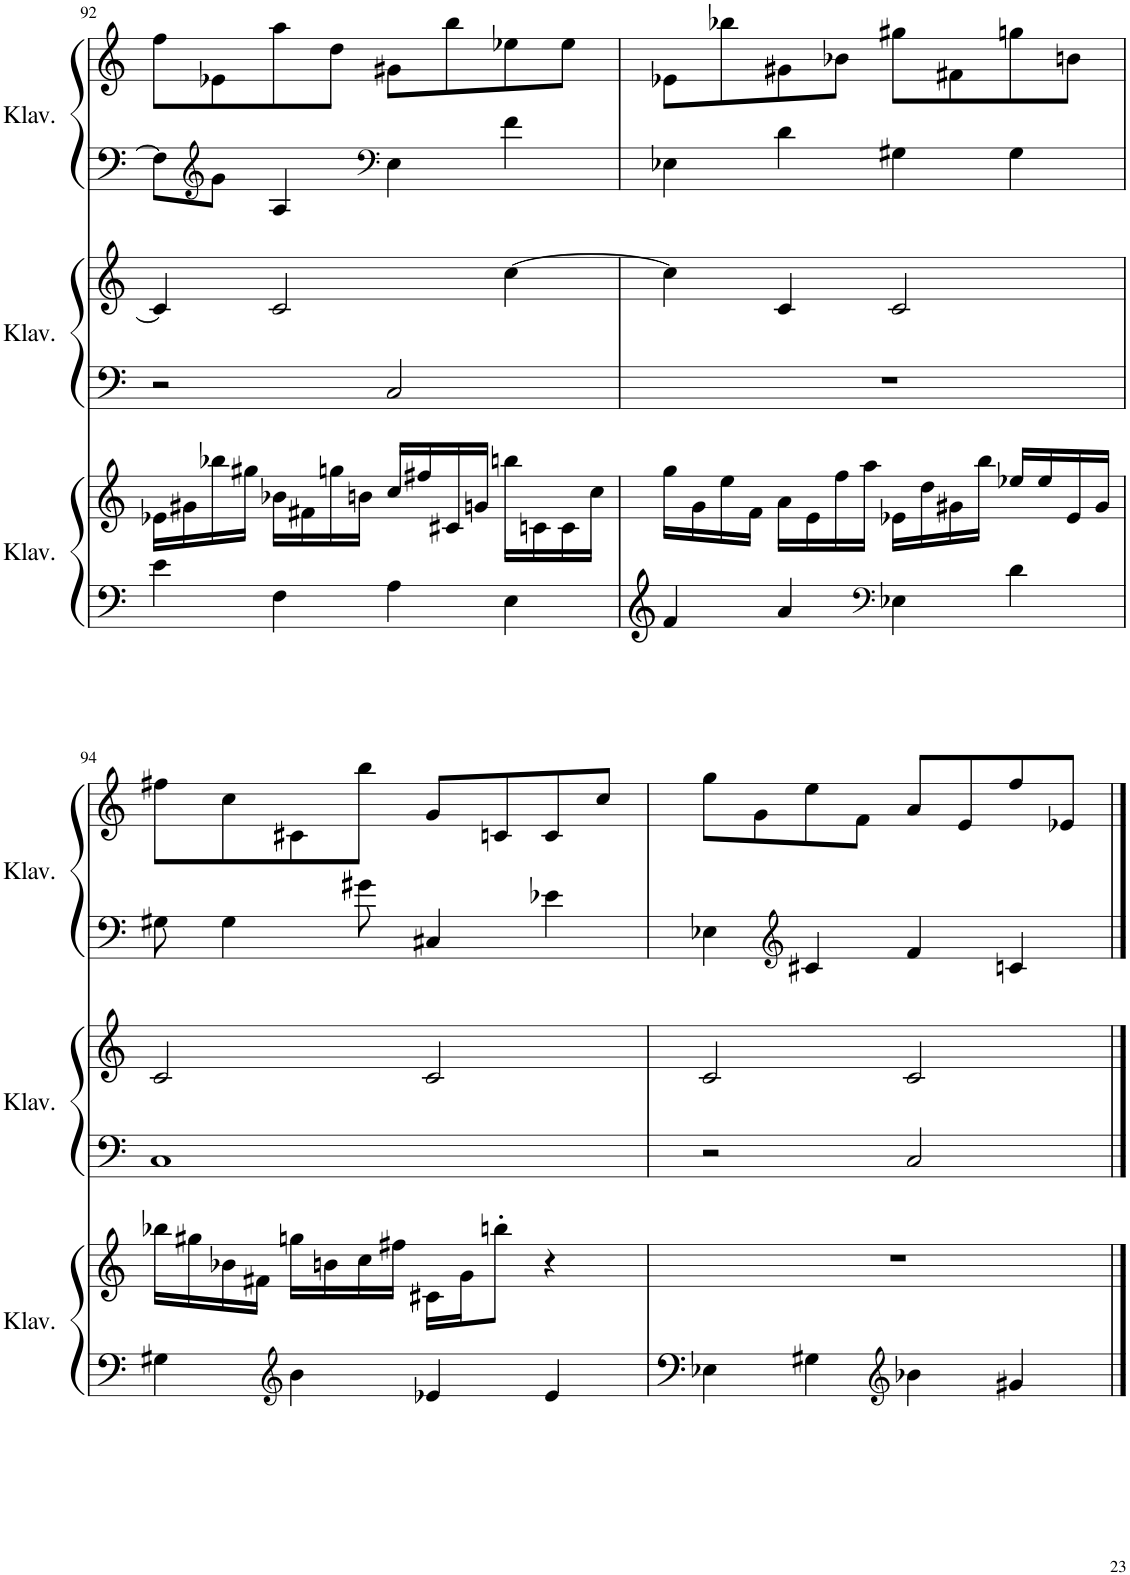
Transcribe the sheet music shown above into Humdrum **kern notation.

**kern	**kern	**kern	**kern	**kern	**kern
*part3	*part3	*part2	*part2	*part1	*part1
*staff6	*staff5	*staff4	*staff3	*staff2	*staff1
*I"Klavier	*	*I"Klavier	*	*I"Klavier	*
*I'Klav.	*	*I'Klav.	*	*I'Klav.	*
!!LO:PB:g=z
*clefF4	*clefG2	*clefF4	*clefG2	*clefF4	*clefG2
*k[]	*k[]	*k[]	*k[]	*k[]	*k[]
*M4/4	*M4/4	*M4/4	*M4/4	*M4/4	*M4/4
=92	=92	=92	=92	=92	=92
4e\	16e-X\LL	2r	4c/]	8F\L]	8ff\L
.	16g#X\	.	.	.	.
*	*	*	*	*clefG2	*
.	16bb-X\	.	.	8g\J	8e-X\
.	16gg#X\JJ	.	.	.	.
4F\	16b-X\LL	.	2c/	4A/	8aa\
.	16f#X\	.	.	.	.
.	16ggn\	.	.	.	8dd\J
.	16bn\JJ	.	.	.	.
*	*	*	*	*clefF4	*
4A\	16cc/LL	2C/	.	4E\	8g#X\L
.	16ff#X/	.	.	.	.
.	16c#X/	.	.	.	8bb\
.	16gn/JJ	.	.	.	.
4E\	16bbn\LL	.	[4cc\	4f\	8ee-X\
.	16cn\	.	.	.	.
.	16c\	.	.	.	8ee-\J
.	16cc\JJ	.	.	.	.
=93	=93	=93	=93	=93	=93
4f/	16gg\LL	1r	4cc\]	4E-X\	8e-X\L
.	16g\	.	.	.	.
.	16ee\	.	.	.	8bb-X\
.	16f\JJ	.	.	.	.
4a/	16a\LL	.	4c/	4d\	8g#X\
.	16e\	.	.	.	.
.	16ff\	.	.	.	8b-X\J
.	16aa\JJ	.	.	.	.
*clefF4	*	*	*	*	*
4E-X\	16e-X\LL	.	2c/	4G#X\	8gg#X\L
.	16dd\	.	.	.	.
.	16g#X\	.	.	.	8f#X\
.	16bb\JJ	.	.	.	.
4d\	16ee-X/LL	.	.	4G#\	8ggn\
.	16ee-/	.	.	.	.
.	16e-/	.	.	.	8bn\J
.	16g#/JJ	.	.	.	.
!!LO:LB:g=z
=94	=94	=94	=94	=94	=94
4G#X\	16bb-X\LL	1C	2c/	8G#X\	8ff#X\L
.	16gg#X\	.	.	.	.
.	16b-X\	.	.	4G#\	8cc\
.	16f#X\JJ	.	.	.	.
*clefG2	*	*	*	*	*
4b\	16ggn\LL	.	.	.	8c#X\
.	16bn\	.	.	.	.
.	16cc\	.	.	8g#X\	8bb\J
.	16ff#X\JJ	.	.	.	.
4e-X/	16c#X\LL	.	2c/	4C#X/	8g/L
.	16g\J	.	.	.	.
.	8bbn'\J	.	.	.	8cn/
4e-/	4r	.	.	4e-X\	8c/
.	.	.	.	.	8cc/J
=95	=95	=95	=95	=95	=95
4E-X\	1r	2r	2c/	4E-X\	8gg\L
.	.	.	.	.	8g\
*	*	*	*	*clefG2	*
4G#X\	.	.	.	4c#X/	8ee\
.	.	.	.	.	8f\J
*clefG2	*	*	*	*	*
4b-X\	.	2C/	2c/	4f/	8a/L
.	.	.	.	.	8e/
4g#X/	.	.	.	4cn/	8ff/
.	.	.	.	.	8e-X/J
==	==	==	==	==	==
*-	*-	*-	*-	*-	*-
